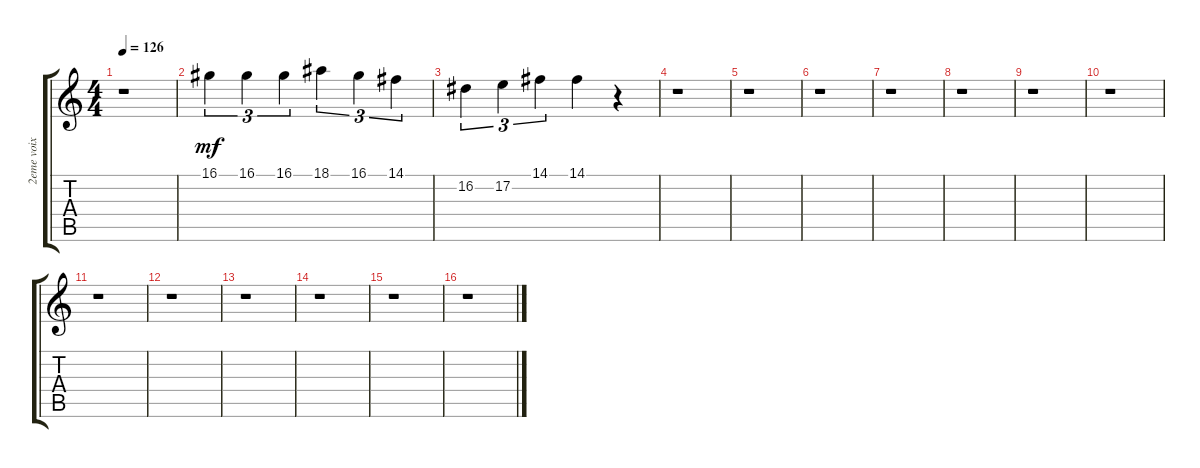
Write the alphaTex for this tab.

\track ("2eme voix" "2eme voix") {instrument ocarina}
\staff {score tabs}
\tuning (E4 B3 G3 D3 A2 E2) {hide}
\ts (4 4)
\tempo 126
\clef g2
\ks c
r.1{dy mf} |
16.1.4{tu (3 2)} 16.1.4{tu (3 2)} 16.1.4{tu (3 2)} 18.1.4{tu (3 2)} 16.1.4{tu (3 2)} 14.1.4{tu (3 2)} |
16.2.4{tu (3 2)} 17.2.4{tu (3 2)} 14.1.4{tu (3 2)} 14.1.4 r.4 |
r.1 |
r.1 |
r.1 |
r.1 |
r.1 |
r.1 |
r.1 |
r.1 |
r.1 |
r.1 |
r.1 |
r.1 |
r.1
